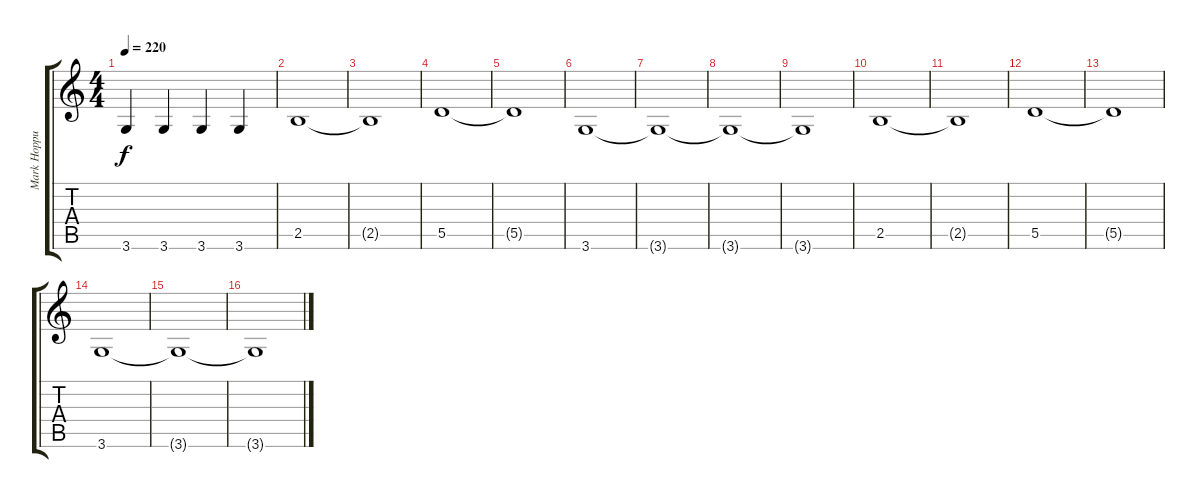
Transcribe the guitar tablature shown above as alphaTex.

\track ("Mark Hoppus" "Mark Hoppu") {instrument electricbassfinger}
\staff {score tabs}
\tuning (E4 B3 G3 D3 A2 E2) {hide}
\ts (4 4)
\tempo 220
\clef g2
\ks c
3.6.4{dy f} 3.6.4 3.6.4 3.6.4 |
2.5.1 |
2.5{t}.1 |
5.5.1 |
5.5{t}.1 |
3.6.1 |
3.6{t}.1 |
3.6{t}.1 |
3.6{t}.1 |
2.5.1 |
2.5{t}.1 |
5.5.1 |
5.5{t}.1 |
3.6.1 |
3.6{t}.1 |
3.6{t}.1
